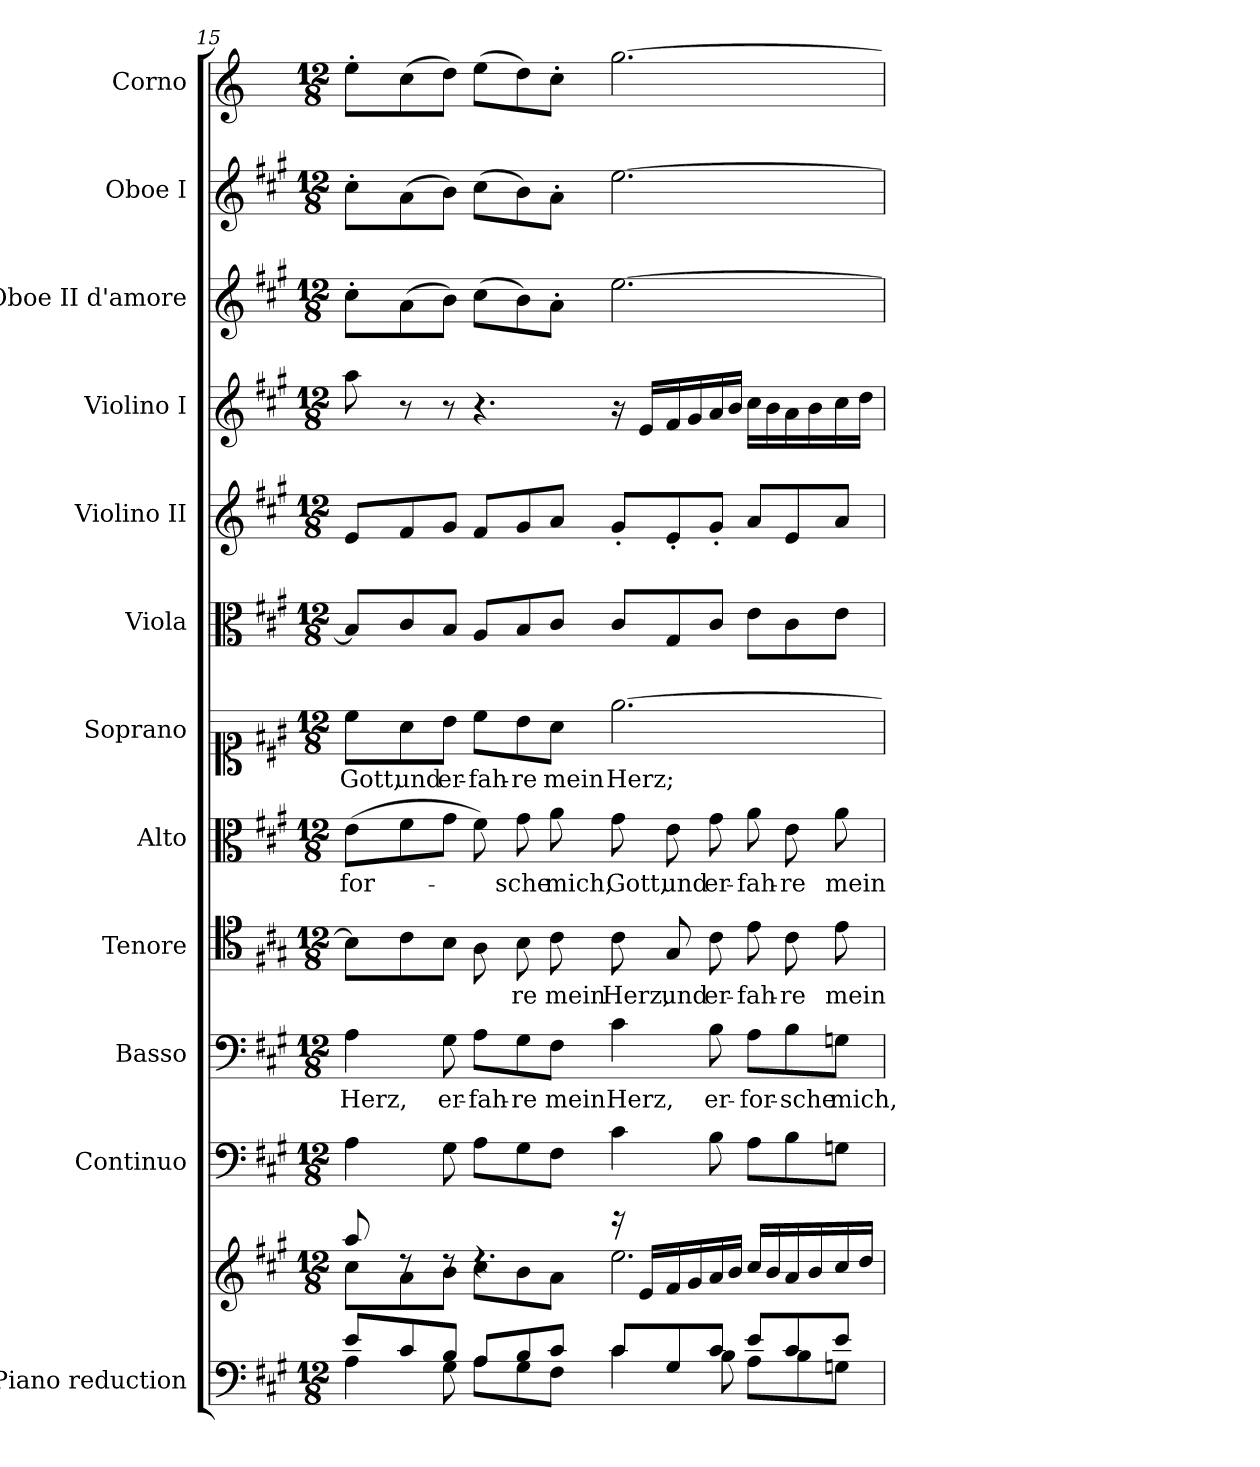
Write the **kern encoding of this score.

**kern	**kern	**kern	**kern	**text	**kern	**text	**kern	**text	**kern	**text	**kern	**kern	**kern	**kern	**kern	**kern
*part12	*part12	*part11	*part10	*part10	*part9	*part9	*part8	*part8	*part7	*part7	*part6	*part5	*part4	*part3	*part2	*part1
*staff13	*staff12	*staff11	*staff10	*staff10	*staff9	*staff9	*staff8	*staff8	*staff7	*staff7	*staff6	*staff5	*staff4	*staff3	*staff2	*staff1
*I"Piano reduction	*	*I"Continuo	*I"Basso	*	*I"Tenore	*	*I"Alto	*	*I"Soprano	*	*I"Viola	*I"Violino II	*I"Violino I	*I"Oboe II d'amore	*I"Oboe I	*I"Corno
*I'Pno	*	*	*	*	*	*	*	*	*	*	*I'Vla	*I'Vln	*I'Vln	*I'Ob	*I'Ob	*
!!LO:PB:g=z
*clefF4	*clefG2	*clefF4	*clefF4	*	*clefC4	*	*clefC3	*	*clefC1	*	*clefC3	*clefG2	*clefG2	*clefG2	*clefG2	*clefG2
*	*	*	*	*	*	*	*	*	*	*	*	*	*	*	*	*ITrd2c3
*k[f#c#g#]	*k[f#c#g#]	*k[f#c#g#]	*k[f#c#g#]	*	*k[f#c#g#]	*	*k[f#c#g#]	*	*k[f#c#g#]	*	*k[f#c#g#]	*k[f#c#g#]	*k[f#c#g#]	*k[f#c#g#]	*k[f#c#g#]	*k[f#c#g#]
*M12/8	*M12/8	*M12/8	*M12/8	*	*M12/8	*	*M12/8	*	*M12/8	*	*M12/8	*M12/8	*M12/8	*M12/8	*M12/8	*M12/8
=15	=15	=15	=15	=15	=15	=15	=15	=15	=15	=15	=15	=15	=15	=15	=15	=15
*^	*^	*	*	*	*	*	*	*	*	*	*	*	*	*	*	*
!	!	!	!	!	!	!LO:LY:b	!	!	!	!LO:LY:b	!	!LO:LY:b	!	!	!	!	!	!
8e/L	4A\	8aa/	8cc#\L	4A\	4A\	Herz,	8B\L]	.	(>8e\L	-for-	8cc#\L	Gott,	8B/L]	8e/L	8aa\	8cc#'\L	8cc#'\L	8cc#'\L
!	!	!	!	!	!	!	!	!	!	!	!	!LO:LY:b	!	!	!	!	!	!
8c#/	.	8rdd	8a\	.	.	.	8c#\	.	8f#\	.	8a\	und	8c#/	8f#/	8r	(>8a\	(>8a\	(>8a\
!	!	!	!	!	!	!LO:LY:b	!	!	!	!	!	!LO:LY:b	!	!	!	!	!	!
8B/J	8G#\	8rdd	8b\J	8G#\	8G#\	er-	8B\J	.	8g#\J	.	8b\J	er-	8B/J	8g#/J	8r	8b\J)	8b\J)	8b\J)
!	!	!	!	!	!	!LO:LY:b	!	!	!	!	!	!LO:LY:b	!	!	!	!	!	!
8A/L	8A\L	4.rdd	8cc#\L	8A\L	8A\L	-fah-	8A\	.	8f#\)	.	8cc#\L	-fah-	8A/L	8f#/L	4.r	(>8cc#\L	(>8cc#\L	(>8cc#\L
!	!	!	!	!	!	!LO:LY:b	!	!LO:LY:b	!	!LO:LY:b	!	!LO:LY:b	!	!	!	!	!	!
8B/	8G#\	.	8b\	8G#\	8G#\	-re	8B\	-re	8g#\	-sche	8b\	-re	8B/	8g#/	.	8b\)	8b\)	8b\)
!	!	!	!	!	!	!LO:LY:b	!	!LO:LY:b	!	!LO:LY:b	!	!LO:LY:b	!	!	!	!	!	!
8c#/J	8F#\J	.	8a\J	8F#\J	8F#\J	mein	8c#\	mein	8a\	mich,	8a\J	mein	8c#/J	8a/J	.	8a'\J	8a'\J	8a'\J
!	!	!	!	!	!	!LO:LY:b	!	!LO:LY:b	!	!LO:LY:b	!	!LO:LY:b	!	!	!	!	!	!
8c#/L	4c#\	16r	2.ee\	4c#\	4c#\	Herz,	8c#\	Herz,	8g#\	Gott,	[2.ee\	Herz;	8c#/L	8g#'/L	16r	[2.ee\	[2.ee\	[2.ee\
.	.	16e/LL	.	.	.	.	.	.	.	.	.	.	.	.	16e/LL	.	.	.
!	!	!	!	!	!	!	!	!LO:LY:b	!	!LO:LY:b	!	!	!	!	!	!	!	!
8G#/	.	16f#/	.	.	.	.	8G#/	und	8e\	und	.	.	8G#/	8e'/	16f#/	.	.	.
.	.	16g#/	.	.	.	.	.	.	.	.	.	.	.	.	16g#/	.	.	.
!	!	!	!	!	!	!LO:LY:b	!	!LO:LY:b	!	!LO:LY:b	!	!	!	!	!	!	!	!
8c#/J	8B\	16a/	.	8B\	8B\	er-	8c#\	er-	8g#\	er-	.	.	8c#/J	8g#'/J	16a/	.	.	.
.	.	16b/JJ	.	.	.	.	.	.	.	.	.	.	.	.	16b/JJ	.	.	.
!	!	!	!	!	!	!LO:LY:b	!	!LO:LY:b	!	!LO:LY:b	!	!	!	!	!	!	!	!
8e/L	8A\L	16cc#/LL	.	8A\L	8A\L	-for-	8e\	-fah-	8a\	-fah-	.	.	8e\L	8a/L	16cc#\LL	.	.	.
.	.	16b/	.	.	.	.	.	.	.	.	.	.	.	.	16b\	.	.	.
!	!	!	!	!	!	!LO:LY:b	!	!LO:LY:b	!	!LO:LY:b	!	!	!	!	!	!	!	!
8c#/	8B\	16a/	.	8B\	8B\	-sche	8c#\	-re	8e\	-re	.	.	8c#\	8e/	16a\	.	.	.
.	.	16b/	.	.	.	.	.	.	.	.	.	.	.	.	16b\	.	.	.
!	!	!	!	!	!	!LO:LY:b	!	!LO:LY:b	!	!LO:LY:b	!	!	!	!	!	!	!	!
8e/J	8Gn\J	16cc#/	.	8Gn\J	8Gn\J	mich,	8e\	mein	8a\	mein	.	.	8e\J	8a/J	16cc#\	.	.	.
.	.	16dd/JJ	.	.	.	.	.	.	.	.	.	.	.	.	16dd\JJ	.	.	.
*v	*v	*	*	*	*	*	*	*	*	*	*	*	*	*	*	*	*	*
*	*v	*v	*	*	*	*	*	*	*	*	*	*	*	*	*	*	*
=	=	=	=	=	=	=	=	=	=	=	=	=	=	=	=	=
*-	*-	*-	*-	*-	*-	*-	*-	*-	*-	*-	*-	*-	*-	*-	*-	*-
